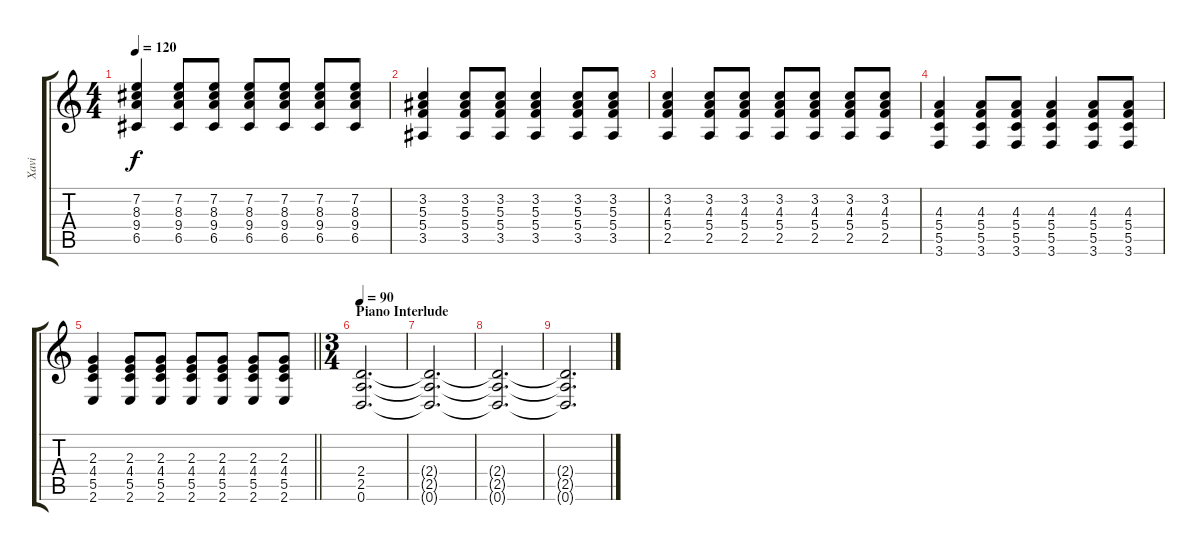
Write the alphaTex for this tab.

\track ("Xavi" "Xavi") {instrument distortionguitar}
\staff {score tabs}
\tuning (D4 A3 F3 C3 G2 D2) {hide}
\ts (4 4)
\tempo 120
\clef g2
\ks c
(7.2 8.3 9.4 6.5).4{dy f} (7.2 8.3 9.4 6.5).8 (7.2 8.3 9.4 6.5).8 (7.2 8.3 9.4 6.5).8 (7.2 8.3 9.4 6.5).8 (7.2 8.3 9.4 6.5).8 (7.2 8.3 9.4 6.5).8 |
(3.2 5.3 5.4 3.5).4 (3.2 5.3 5.4 3.5).8 (3.2 5.3 5.4 3.5).8 (3.2 5.3 5.4 3.5).4 (3.2 5.3 5.4 3.5).8 (3.2 5.3 5.4 3.5).8 |
(3.2 4.3 5.4 2.5).4 (3.2 4.3 5.4 2.5).8 (3.2 4.3 5.4 2.5).8 (3.2 4.3 5.4 2.5).8 (3.2 4.3 5.4 2.5).8 (3.2 4.3 5.4 2.5).8 (3.2 4.3 5.4 2.5).8 |
(4.3 5.4 5.5 3.6).4 (4.3 5.4 5.5 3.6).8 (4.3 5.4 5.5 3.6).8 (4.3 5.4 5.5 3.6).4 (4.3 5.4 5.5 3.6).8 (4.3 5.4 5.5 3.6).8 |
\barLineRight lightlight
(2.3 4.4 5.5 2.6).4 (2.3 4.4 5.5 2.6).8 (2.3 4.4 5.5 2.6).8 (2.3 4.4 5.5 2.6).8 (2.3 4.4 5.5 2.6).8 (2.3 4.4 5.5 2.6).8 (2.3 4.4 5.5 2.6).8 |
\ts (3 4)
\section ("" "Piano Interlude")
\tempo 90
(2.4 2.5 0.6).2{d volume 0} |
(2.4{t} 2.5{t} 0.6{t}).2{d} |
(2.4{t} 2.5{t} 0.6{t}).2{d} |
(2.4{t} 2.5{t} 0.6{t}).2{d}
